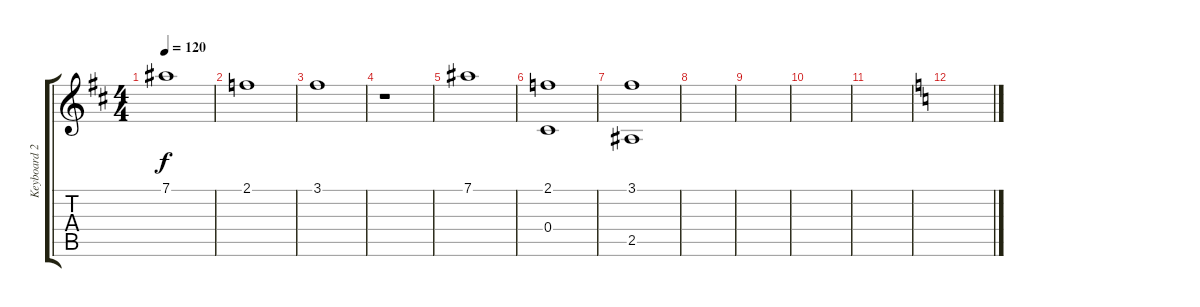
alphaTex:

\track ("Keyboard 2" "Keyboard 2") {instrument acousticguitarsteel}
\staff {score tabs}
\tuning (Eb4 Bb3 Gb3 Db3 Ab2 Eb2) {hide}
\ts (4 4)
\tempo 120
\clef g2
\ks bminor
7.1.1{dy f instrument lead1square} |
2.1.1 |
3.1.1 |
r.1 |
7.1.1 |
(2.1 0.4).1 |
(3.1 2.5).1 |
|
|
|
|
\ks aminor
